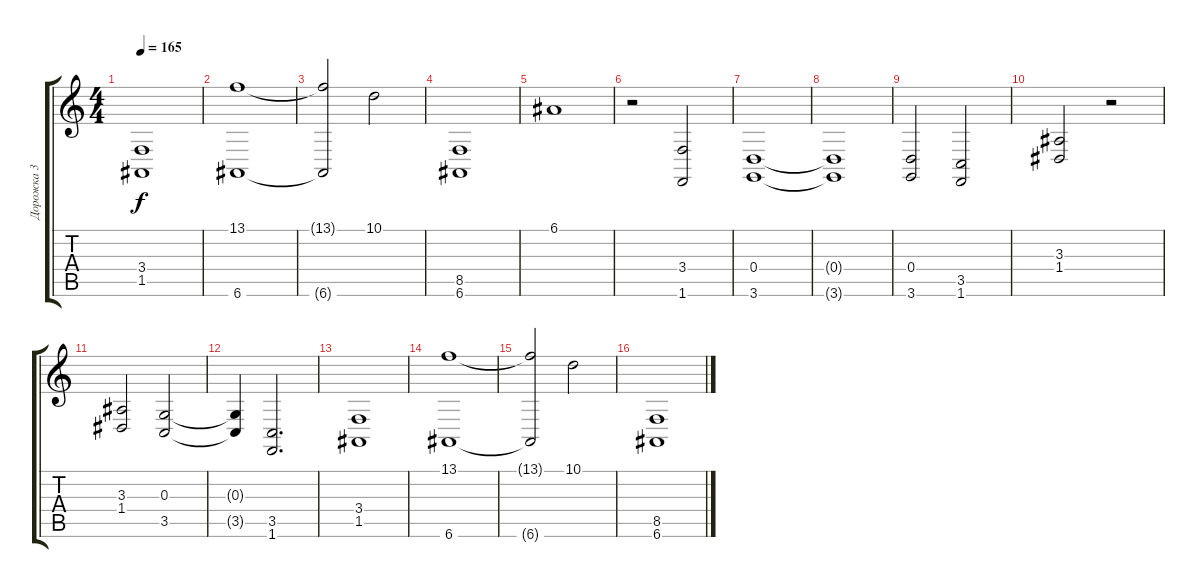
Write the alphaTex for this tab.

\track ("Дорожка 3" "Дорожка 3") {instrument pad2warm}
\staff {score tabs}
\tuning (E4 B3 G3 D3 A2 E2) {hide}
\ts (4 4)
\tempo 165
\clef g2
\ks c
(3.4 1.5).1{dy f} |
(13.1 6.6).1{volume 1} |
(13.1{t} 6.6{t}).2 10.1.2{volume 14} |
(8.5 6.6).1 |
6.1.1 |
r.2 (3.4 1.6).2 |
(0.4 3.6).1 |
(0.4{t} 3.6{t}).1 |
(0.4 3.6).2 (3.5 1.6).2 |
(3.3 1.4).2 r.2 |
(3.3 1.4).2 (0.3 3.5).2 |
(0.3{t} 3.5{t}).4 (3.5 1.6).2{d} |
(3.4 1.5).1 |
(13.1 6.6).1{volume 1} |
(13.1{t} 6.6{t}).2 10.1.2{volume 14} |
(8.5 6.6).1
